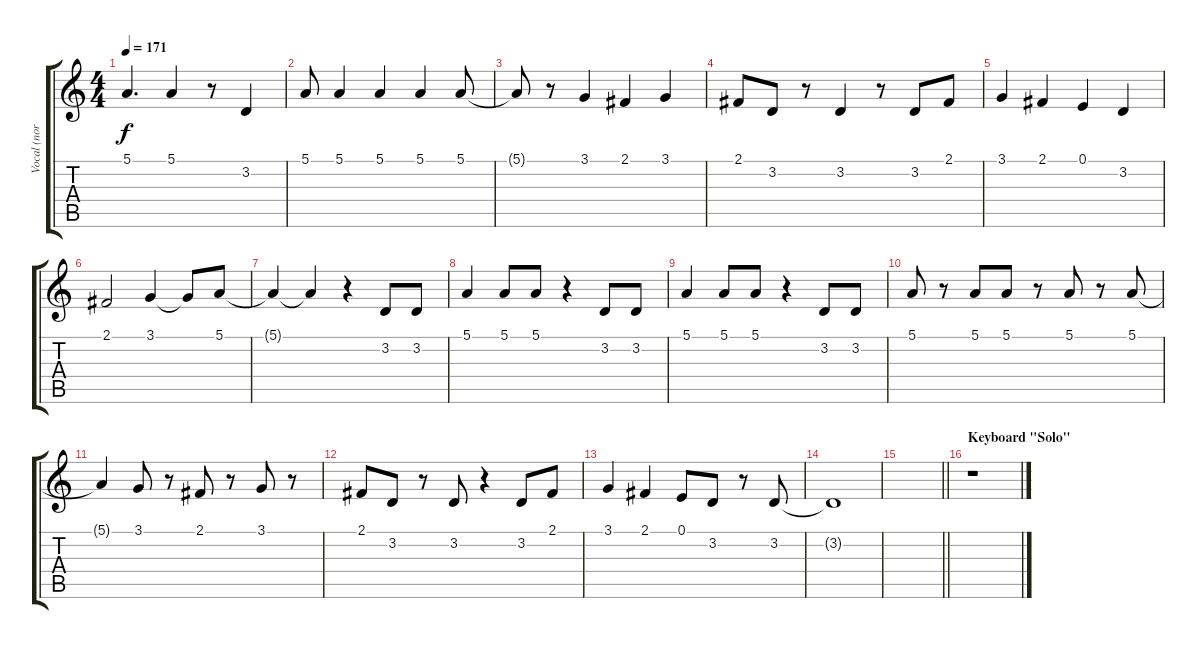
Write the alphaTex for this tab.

\track ("Vocal (normal version)" "Vocal (nor") {instrument tremolostrings}
\staff {score tabs}
\tuning (E4 B3 G3 D3 A2 E2) {hide}
\ts (4 4)
\tempo 171
\clef g2
\ks c
5.1.4{d dy f} 5.1.4 r.8 3.2.4 |
5.1.8 5.1.4 5.1.4 5.1.4 5.1.8 |
5.1{t}.8 r.8 3.1.4 2.1.4 3.1.4 |
2.1.8 3.2.8 r.8 3.2.4 r.8 3.2.8 2.1.8 |
3.1.4 2.1.4 0.1.4 3.2.4 |
2.1.2 3.1.4 3.1{t}.8 5.1.8 |
5.1{t}.4 5.1{t}.4 r.4 3.2.8 3.2.8 |
5.1.4 5.1.8 5.1.8 r.4 3.2.8 3.2.8 |
5.1.4 5.1.8 5.1.8 r.4 3.2.8 3.2.8 |
5.1.8 r.8 5.1.8 5.1.8 r.8 5.1.8 r.8 5.1.8 |
5.1{t}.4 3.1.8 r.8 2.1.8 r.8 3.1.8 r.8 |
2.1.8 3.2.8 r.8 3.2.8 r.4 3.2.8 2.1.8 |
3.1.4 2.1.4 0.1.8 3.2.8 r.8 3.2.8 |
3.2{t}.1 |
\barLineRight lightlight
|
\section ("" "Keyboard \"Solo\"")
r.1
